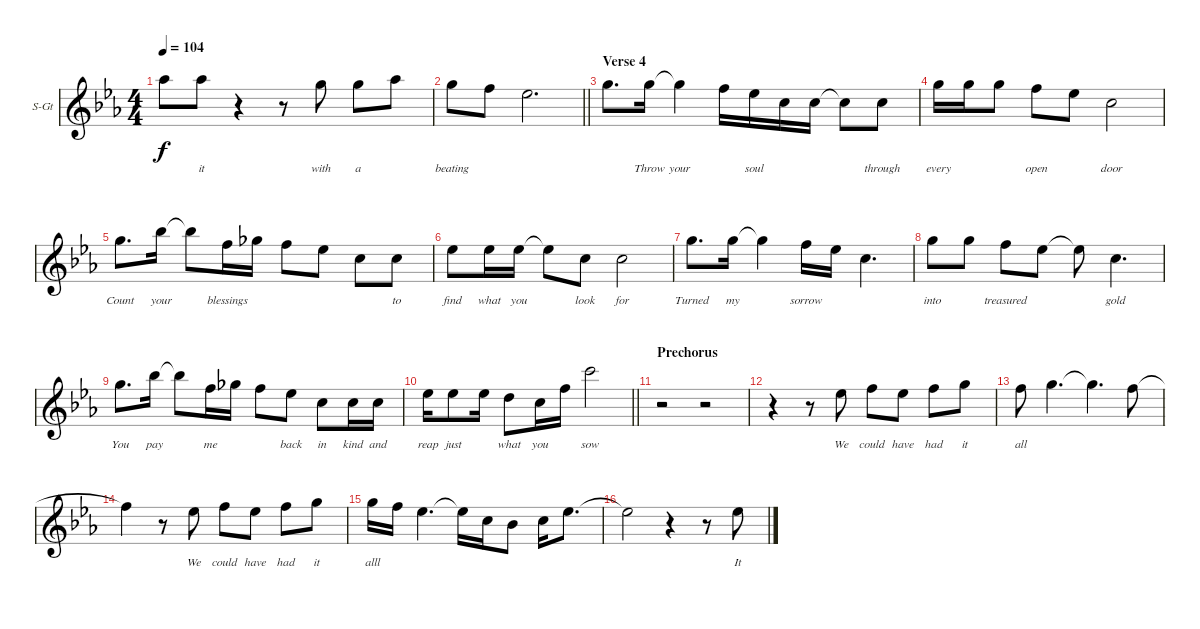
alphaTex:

\bracketExtendMode groupsimilarinstruments
\firstSystemTrackNameOrientation horizontal
\otherSystemsTrackNameOrientation horizontal
\track ("Adele" "S-Gt") {instrument tenorsax}
\staff {score}
\tuning (E4 B3 G3 D3 A2 E2)
\displaytranspose 12
\ts (4 4)
\tempo 104
\clef g2
\ks eb
4.1{t}.8{lyrics (0 "") lyrics (1 "") lyrics (2 "") lyrics (3 "") lyrics (4 "") dy f} 4.1.8{lyrics (0 "it") lyrics (1 "") lyrics (2 "") lyrics (3 "") lyrics (4 "")} r.4 r.8 3.1.8{lyrics (0 "with") lyrics (1 "") lyrics (2 "") lyrics (3 "") lyrics (4 "")} 3.1.8{lyrics (0 "a") lyrics (1 "") lyrics (2 "") lyrics (3 "") lyrics (4 "")} 4.1.8{lyrics (0 "") lyrics (1 "") lyrics (2 "") lyrics (3 "") lyrics (4 "")} |
\barLineRight lightlight
3.1.8{lyrics (0 "beating") lyrics (1 "") lyrics (2 "") lyrics (3 "") lyrics (4 "")} 1.1.8{lyrics (0 "") lyrics (1 "") lyrics (2 "") lyrics (3 "") lyrics (4 "")} 4.2.2{d lyrics (0 "") lyrics (1 "") lyrics (2 "") lyrics (3 "") lyrics (4 "")} |
\section ("" "Verse 4")
3.1.8{d lyrics (0 "") lyrics (1 "") lyrics (2 "") lyrics (3 "") lyrics (4 "")} 3.1.16{lyrics (0 "Throw") lyrics (1 "") lyrics (2 "") lyrics (3 "") lyrics (4 "")} 3.1{t}.4{lyrics (0 "your") lyrics (1 "") lyrics (2 "") lyrics (3 "") lyrics (4 "")} 1.1.16{lyrics (0 "") lyrics (1 "") lyrics (2 "") lyrics (3 "") lyrics (4 "")} 4.2.16{lyrics (0 "soul") lyrics (1 "") lyrics (2 "") lyrics (3 "") lyrics (4 "")} 1.2.16{lyrics (0 "") lyrics (1 "") lyrics (2 "") lyrics (3 "") lyrics (4 "")} 1.2.16{lyrics (0 "") lyrics (1 "") lyrics (2 "") lyrics (3 "") lyrics (4 "")} 1.2{t}.8{lyrics (0 "") lyrics (1 "") lyrics (2 "") lyrics (3 "") lyrics (4 "")} 1.2.8{lyrics (0 "through") lyrics (1 "") lyrics (2 "") lyrics (3 "") lyrics (4 "")} |
3.1.16{lyrics (0 "every") lyrics (1 "") lyrics (2 "") lyrics (3 "") lyrics (4 "")} 3.1.16{lyrics (0 "") lyrics (1 "") lyrics (2 "") lyrics (3 "") lyrics (4 "")} 3.1.8{lyrics (0 "") lyrics (1 "") lyrics (2 "") lyrics (3 "") lyrics (4 "")} 1.1.8{lyrics (0 "open") lyrics (1 "") lyrics (2 "") lyrics (3 "") lyrics (4 "")} 4.2.8{lyrics (0 "") lyrics (1 "") lyrics (2 "") lyrics (3 "") lyrics (4 "")} 1.2.2{lyrics (0 "door") lyrics (1 "") lyrics (2 "") lyrics (3 "") lyrics (4 "")} |
3.1.8{d lyrics (0 "Count") lyrics (1 "") lyrics (2 "") lyrics (3 "") lyrics (4 "")} 6.1.16{lyrics (0 "your") lyrics (1 "") lyrics (2 "") lyrics (3 "") lyrics (4 "")} 6.1{t}.8{lyrics (0 "") lyrics (1 "") lyrics (2 "") lyrics (3 "") lyrics (4 "")} 1.1.16{lyrics (0 "blessings") lyrics (1 "") lyrics (2 "") lyrics (3 "") lyrics (4 "")} 2.1.16{lyrics (0 "") lyrics (1 "") lyrics (2 "") lyrics (3 "") lyrics (4 "")} 1.1.8{lyrics (0 "") lyrics (1 "") lyrics (2 "") lyrics (3 "") lyrics (4 "")} 4.2.8{lyrics (0 "") lyrics (1 "") lyrics (2 "") lyrics (3 "") lyrics (4 "")} 1.2.8{lyrics (0 "") lyrics (1 "") lyrics (2 "") lyrics (3 "") lyrics (4 "")} 1.2.8{lyrics (0 "to") lyrics (1 "") lyrics (2 "") lyrics (3 "") lyrics (4 "")} |
4.2.8{lyrics (0 "find") lyrics (1 "") lyrics (2 "") lyrics (3 "") lyrics (4 "")} 4.2.16{lyrics (0 "what") lyrics (1 "") lyrics (2 "") lyrics (3 "") lyrics (4 "")} 4.2.16{lyrics (0 "you") lyrics (1 "") lyrics (2 "") lyrics (3 "") lyrics (4 "")} 4.2{t}.8{lyrics (0 "") lyrics (1 "") lyrics (2 "") lyrics (3 "") lyrics (4 "")} 1.2.8{lyrics (0 "look") lyrics (1 "") lyrics (2 "") lyrics (3 "") lyrics (4 "")} 1.2.2{lyrics (0 "for") lyrics (1 "") lyrics (2 "") lyrics (3 "") lyrics (4 "")} |
3.1.8{d lyrics (0 "Turned") lyrics (1 "") lyrics (2 "") lyrics (3 "") lyrics (4 "")} 3.1.16{lyrics (0 "my") lyrics (1 "") lyrics (2 "") lyrics (3 "") lyrics (4 "")} 3.1{t}.4{lyrics (0 "") lyrics (1 "") lyrics (2 "") lyrics (3 "") lyrics (4 "")} 1.1.16{lyrics (0 "sorrow") lyrics (1 "") lyrics (2 "") lyrics (3 "") lyrics (4 "")} 4.2.16{lyrics (0 "") lyrics (1 "") lyrics (2 "") lyrics (3 "") lyrics (4 "")} 1.2.4{d lyrics (0 "") lyrics (1 "") lyrics (2 "") lyrics (3 "") lyrics (4 "")} |
3.1.8{lyrics (0 "into") lyrics (1 "") lyrics (2 "") lyrics (3 "") lyrics (4 "")} 3.1.8{lyrics (0 "") lyrics (1 "") lyrics (2 "") lyrics (3 "") lyrics (4 "")} 1.1.8{lyrics (0 "treasured") lyrics (1 "") lyrics (2 "") lyrics (3 "") lyrics (4 "")} 4.2.8{lyrics (0 "") lyrics (1 "") lyrics (2 "") lyrics (3 "") lyrics (4 "")} 4.2{t}.8{lyrics (0 "") lyrics (1 "") lyrics (2 "") lyrics (3 "") lyrics (4 "")} 1.2.4{d lyrics (0 "gold") lyrics (1 "") lyrics (2 "") lyrics (3 "") lyrics (4 "")} |
3.1.8{d lyrics (0 "You") lyrics (1 "") lyrics (2 "") lyrics (3 "") lyrics (4 "")} 6.1.16{lyrics (0 "pay") lyrics (1 "") lyrics (2 "") lyrics (3 "") lyrics (4 "")} 6.1{t}.8{lyrics (0 "") lyrics (1 "") lyrics (2 "") lyrics (3 "") lyrics (4 "")} 1.1.16{lyrics (0 "me") lyrics (1 "") lyrics (2 "") lyrics (3 "") lyrics (4 "")} 2.1.16{lyrics (0 "") lyrics (1 "") lyrics (2 "") lyrics (3 "") lyrics (4 "")} 1.1.8{lyrics (0 "") lyrics (1 "") lyrics (2 "") lyrics (3 "") lyrics (4 "")} 4.2.8{lyrics (0 "back") lyrics (1 "") lyrics (2 "") lyrics (3 "") lyrics (4 "")} 1.2.8{lyrics (0 "in") lyrics (1 "") lyrics (2 "") lyrics (3 "") lyrics (4 "")} 1.2.16{lyrics (0 "kind") lyrics (1 "") lyrics (2 "") lyrics (3 "") lyrics (4 "")} 1.2.16{lyrics (0 "and") lyrics (1 "") lyrics (2 "") lyrics (3 "") lyrics (4 "")} |
\barLineRight lightlight
4.2.16{lyrics (0 "reap") lyrics (1 "") lyrics (2 "") lyrics (3 "") lyrics (4 "")} 4.2.8{lyrics (0 "just") lyrics (1 "") lyrics (2 "") lyrics (3 "") lyrics (4 "")} 4.2.16{lyrics (0 "") lyrics (1 "") lyrics (2 "") lyrics (3 "") lyrics (4 "")} 3.2.8{lyrics (0 "what") lyrics (1 "") lyrics (2 "") lyrics (3 "") lyrics (4 "")} 1.2.16{lyrics (0 "you") lyrics (1 "") lyrics (2 "") lyrics (3 "") lyrics (4 "")} 1.1.16{lyrics (0 "") lyrics (1 "") lyrics (2 "") lyrics (3 "") lyrics (4 "")} 8.1.2{lyrics (0 "sow") lyrics (1 "") lyrics (2 "") lyrics (3 "") lyrics (4 "")} |
\section ("" "Prechorus")
r.2 r.2 |
r.4 r.8 4.2.8{lyrics (0 "We") lyrics (1 "") lyrics (2 "") lyrics (3 "") lyrics (4 "")} 1.1.8{lyrics (0 "could") lyrics (1 "") lyrics (2 "") lyrics (3 "") lyrics (4 "")} 4.2.8{lyrics (0 "have") lyrics (1 "") lyrics (2 "") lyrics (3 "") lyrics (4 "")} 1.1.8{lyrics (0 "had") lyrics (1 "") lyrics (2 "") lyrics (3 "") lyrics (4 "")} 3.1.8{lyrics (0 "it") lyrics (1 "") lyrics (2 "") lyrics (3 "") lyrics (4 "")} |
1.1.8{lyrics (0 "all") lyrics (1 "") lyrics (2 "") lyrics (3 "") lyrics (4 "")} 3.1.4{d lyrics (0 "") lyrics (1 "") lyrics (2 "") lyrics (3 "") lyrics (4 "")} 3.1{t}.4{d lyrics (0 "") lyrics (1 "") lyrics (2 "") lyrics (3 "") lyrics (4 "")} 1.1.8{lyrics (0 "") lyrics (1 "") lyrics (2 "") lyrics (3 "") lyrics (4 "")} |
1.1{t}.4{lyrics (0 "") lyrics (1 "") lyrics (2 "") lyrics (3 "") lyrics (4 "")} r.8 4.2.8{lyrics (0 "We") lyrics (1 "") lyrics (2 "") lyrics (3 "") lyrics (4 "")} 1.1.8{lyrics (0 "could") lyrics (1 "") lyrics (2 "") lyrics (3 "") lyrics (4 "")} 4.2.8{lyrics (0 "have") lyrics (1 "") lyrics (2 "") lyrics (3 "") lyrics (4 "")} 1.1.8{lyrics (0 "had") lyrics (1 "") lyrics (2 "") lyrics (3 "") lyrics (4 "")} 3.1.8{lyrics (0 "it") lyrics (1 "") lyrics (2 "") lyrics (3 "") lyrics (4 "")} |
3.1.16{lyrics (0 "alll") lyrics (1 "") lyrics (2 "") lyrics (3 "") lyrics (4 "")} 1.1.16{lyrics (0 "") lyrics (1 "") lyrics (2 "") lyrics (3 "") lyrics (4 "")} 4.2.4{d lyrics (0 "") lyrics (1 "") lyrics (2 "") lyrics (3 "") lyrics (4 "")} 4.2{t}.16{lyrics (0 "") lyrics (1 "") lyrics (2 "") lyrics (3 "") lyrics (4 "")} 1.2.16{lyrics (0 "") lyrics (1 "") lyrics (2 "") lyrics (3 "") lyrics (4 "")} 3.3.8{lyrics (0 "") lyrics (1 "") lyrics (2 "") lyrics (3 "") lyrics (4 "")} 1.2.16{lyrics (0 "") lyrics (1 "") lyrics (2 "") lyrics (3 "") lyrics (4 "")} 4.2.8{d lyrics (0 "") lyrics (1 "") lyrics (2 "") lyrics (3 "") lyrics (4 "")} |
4.2{t}.2{lyrics (0 "") lyrics (1 "") lyrics (2 "") lyrics (3 "") lyrics (4 "")} r.4 r.8 4.2.8{lyrics (0 "It") lyrics (1 "") lyrics (2 "") lyrics (3 "") lyrics (4 "")}
